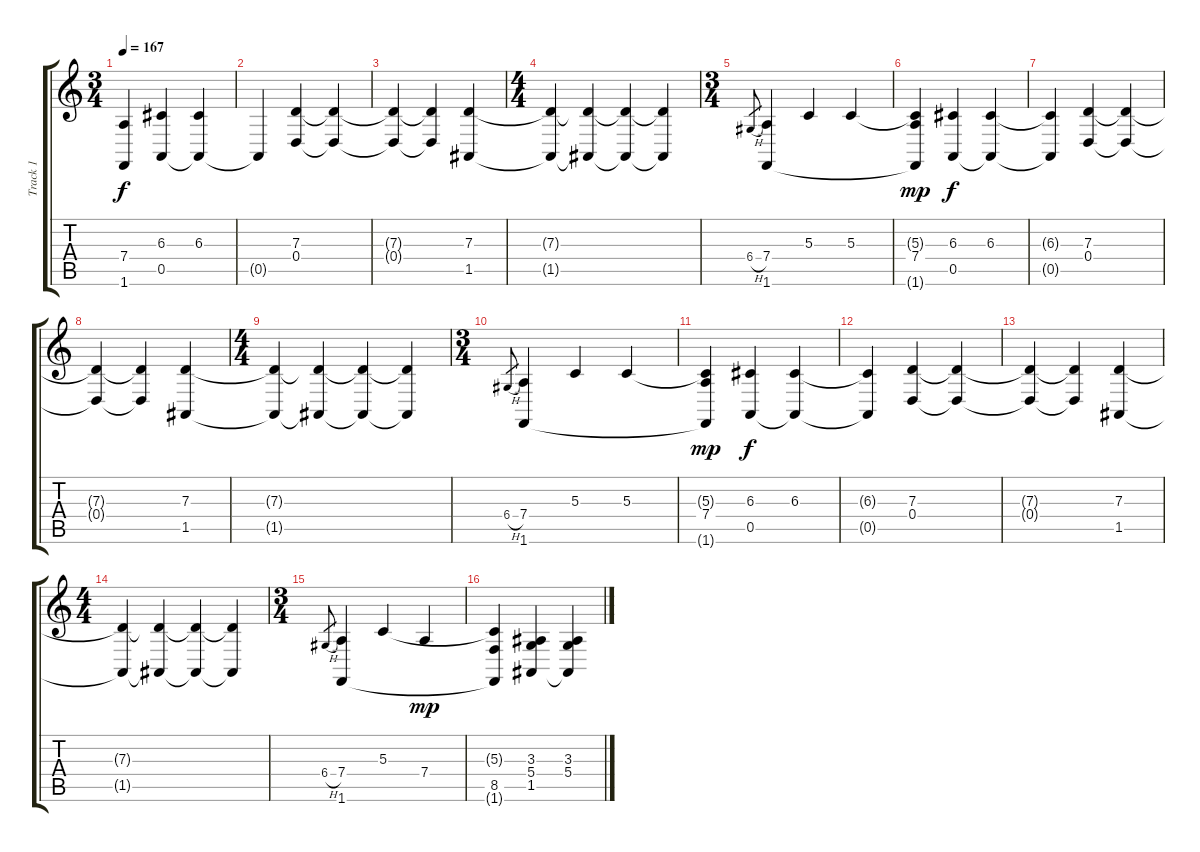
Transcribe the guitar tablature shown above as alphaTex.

\track ("Track 1" "Track 1") {instrument brightacousticpiano}
\staff {score tabs}
\tuning (E4 B3 G3 D3 A2 E2) {hide}
\ts (3 4)
\tempo 167
\clef g2
\ks c
(7.4 1.6{t}).4{dy f} (6.3 0.5).4 (6.3 0.5{t}).4 |
0.5{t}.4 (7.3 0.4).4 (7.3{t} 0.4{t}).4 |
(7.3{t} 0.4{t}).4 (7.3{t} 0.4{t}).4 (7.3 1.5).4 |
\ts (4 4)
(7.3{t} 1.5{t}).4 (7.3{t} 1.5{t}).4 (7.3{t} 1.5{t}).4 (7.3{t} 1.5{t}).4 |
\ts (3 4)
6.4{h}.8{gr} (7.4 1.6).4 5.3.4 5.3.4 |
(5.3{t} 7.4 1.6{t}).4{dy mp} (6.3 0.5).4{dy f} (6.3 0.5{t}).4 |
(6.3{t} 0.5{t}).4 (7.3 0.4).4 (7.3{t} 0.4{t}).4 |
(7.3{t} 0.4{t}).4 (7.3{t} 0.4{t}).4 (7.3 1.5).4 |
\ts (4 4)
(7.3{t} 1.5{t}).4 (7.3{t} 1.5{t}).4 (7.3{t} 1.5{t}).4 (7.3{t} 1.5{t}).4 |
\ts (3 4)
6.4{h}.8{gr} (7.4 1.6).4 5.3.4 5.3.4 |
(5.3{t} 7.4 1.6{t}).4{dy mp} (6.3 0.5).4{dy f} (6.3 0.5{t}).4 |
(6.3{t} 0.5{t}).4 (7.3 0.4).4 (7.3{t} 0.4{t}).4 |
(7.3{t} 0.4{t}).4 (7.3{t} 0.4{t}).4 (7.3 1.5).4 |
\ts (4 4)
(7.3{t} 1.5{t}).4 (7.3{t} 1.5{t}).4 (7.3{t} 1.5{t}).4 (7.3{t} 1.5{t}).4 |
\ts (3 4)
6.4{h}.8{gr} (7.4 1.6).4 5.3.4 7.4.4{dy mp} |
(5.3{t} 8.5 1.6{t}).4 (3.3 5.4 1.5).4 (3.3 5.4 1.5{t}).4
